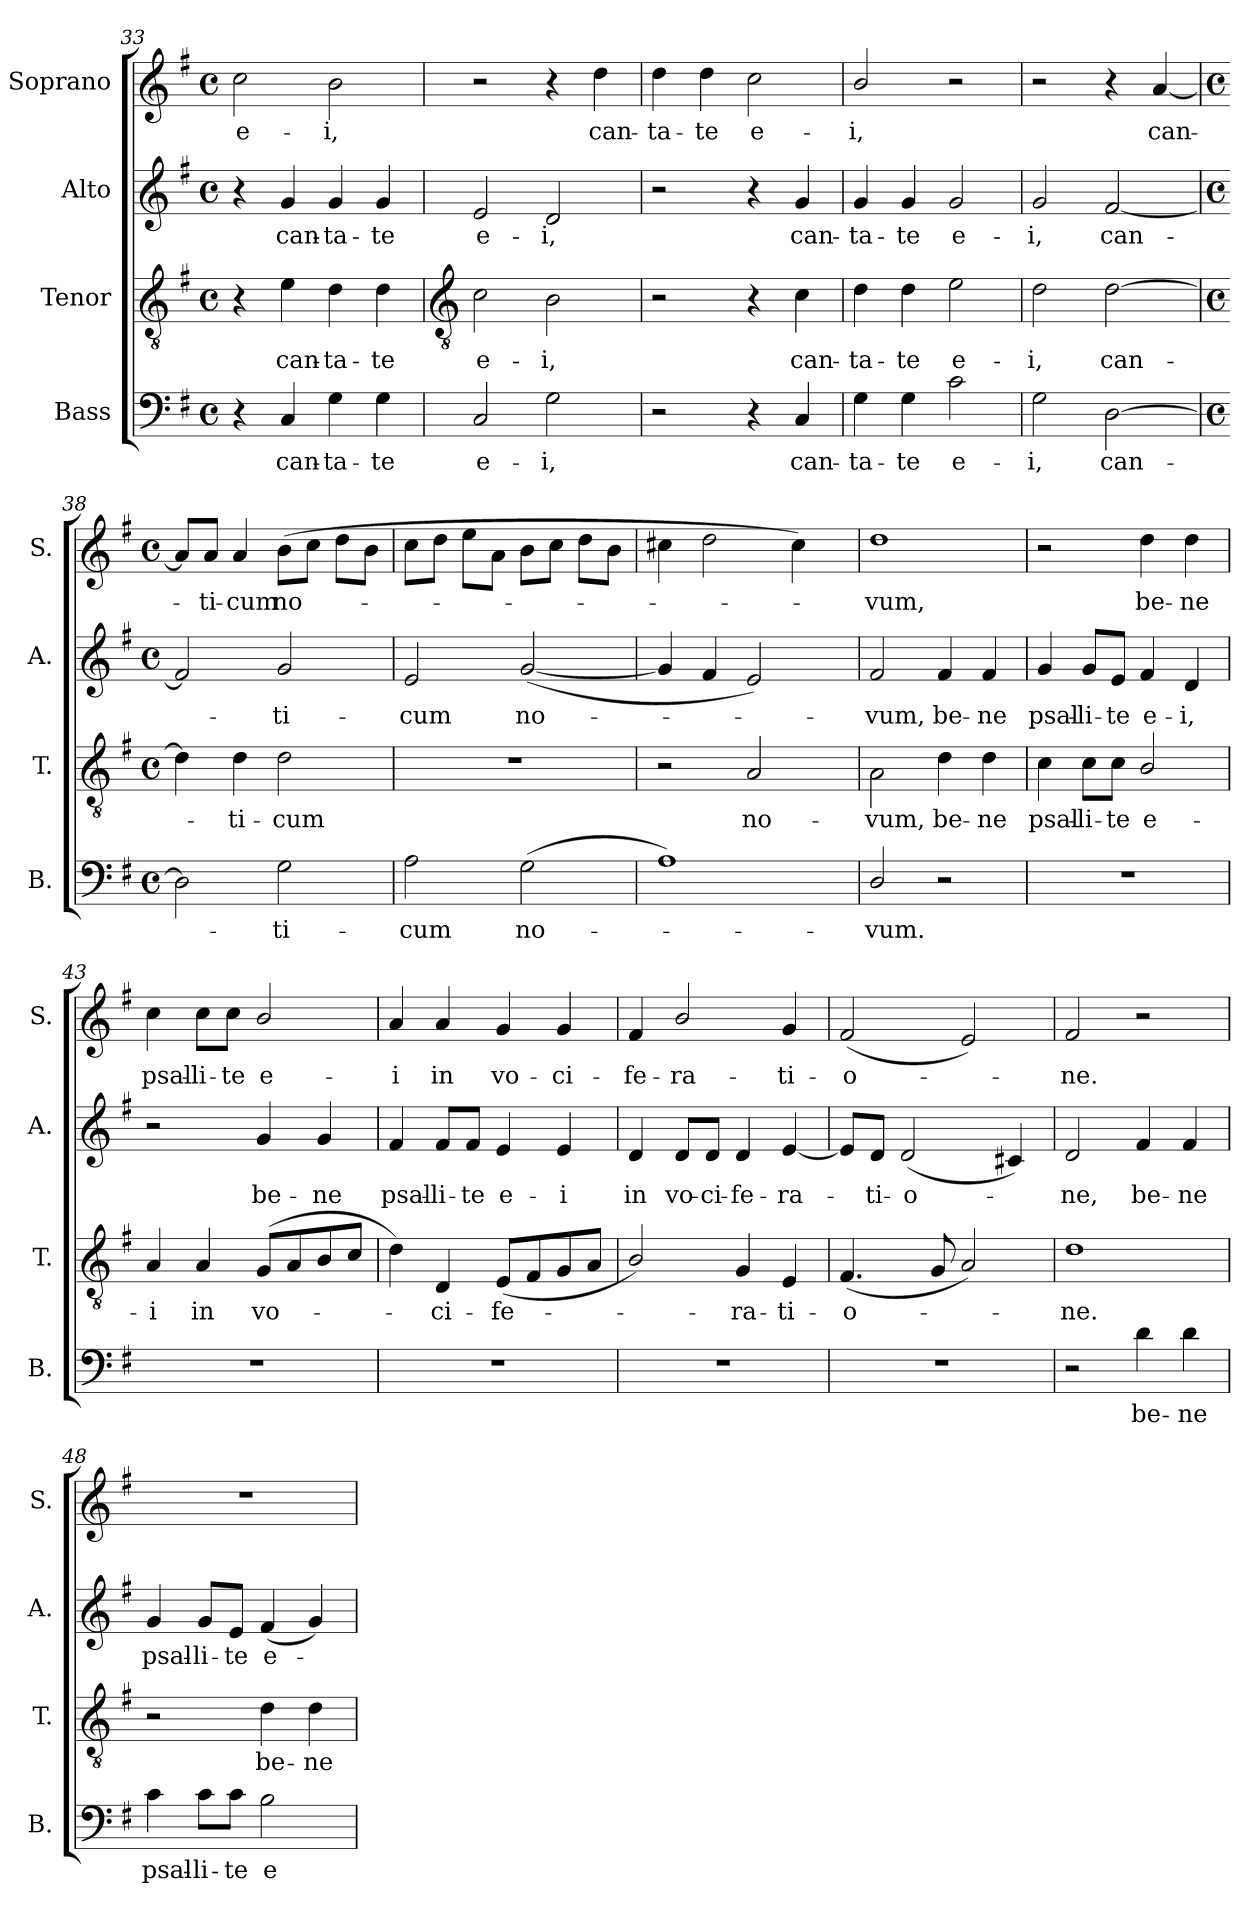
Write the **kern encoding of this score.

**kern	**text	**kern	**text	**kern	**text	**kern	**text
*part4	*part4	*part3	*part3	*part2	*part2	*part1	*part1
*staff4	*staff4	*staff3	*staff3	*staff2	*staff2	*staff1	*staff1
*I"Bass	*	*I"Tenor	*	*I"Alto	*	*I"Soprano	*
*I'B.	*	*I'T.	*	*I'A.	*	*I'S.	*
*clefF4	*	*clefGv2	*	*clefG2	*	*clefG2	*
*k[f#]	*	*k[f#]	*	*k[f#]	*	*k[f#]	*
*G:	*	*G:	*	*G:	*	*G:	*
*M4/4	*	*M4/4	*	*M4/4	*	*M4/4	*
*met(c)	*	*met(c)	*	*met(c)	*	*met(c)	*
=33	=33	=33	=33	=33	=33	=33	=33
!	!	!	!	!	!	!	!LO:LY:b
4r	.	4r	.	4r	.	2cc\	e-
!	!LO:LY:b	!	!LO:LY:b	!	!LO:LY:b	!	!
4C/	can-	4e\	can-	4g/	can-	.	.
!	!LO:LY:b	!	!LO:LY:b	!	!LO:LY:b	!	!LO:LY:b
4G\	-ta-	4d\	-ta-	4g/	-ta-	2b\	-i,
!	!LO:LY:b	!	!LO:LY:b	!	!LO:LY:b	!	!
4G\	-te	4d\	-te	4g/	-te	.	.
=34	=34	=34	=34	=34	=34	=34	=34
*	*	*clefGv2	*	*	*	*	*
!	!LO:LY:b	!	!LO:LY:b	!	!LO:LY:b	!	!
2C/	e-	2c\	e-	2e/	e-	2r	.
!	!LO:LY:b	!	!LO:LY:b	!	!LO:LY:b	!	!
2G\	-i,	2B\	-i,	2d/	-i,	4r	.
!	!	!	!	!	!	!	!LO:LY:b
.	.	.	.	.	.	4dd\	can-
=35	=35	=35	=35	=35	=35	=35	=35
!	!	!	!	!	!	!	!LO:LY:b
2r	.	2r	.	2r	.	4dd\	-ta-
!	!	!	!	!	!	!	!LO:LY:b
.	.	.	.	.	.	4dd\	-te
!	!	!	!	!	!	!	!LO:LY:b
4r	.	4r	.	4r	.	2cc\	e-
!	!LO:LY:b	!	!LO:LY:b	!	!LO:LY:b	!	!
4C/	can-	4c\	can-	4g/	can-	.	.
=36	=36	=36	=36	=36	=36	=36	=36
!	!LO:LY:b	!	!LO:LY:b	!	!LO:LY:b	!	!LO:LY:b
4G\	-ta-	4d\	-ta-	4g/	-ta-	2b/	-i,
!	!LO:LY:b	!	!LO:LY:b	!	!LO:LY:b	!	!
4G\	-te	4d\	-te	4g/	-te	.	.
!	!LO:LY:b	!	!LO:LY:b	!	!LO:LY:b	!	!
2c\	e-	2e\	e-	2g/	e-	2r	.
=37	=37	=37	=37	=37	=37	=37	=37
!	!LO:LY:b	!	!LO:LY:b	!	!LO:LY:b	!	!
2G\	-i,	2d\	-i,	2g/	-i,	2r	.
!	!LO:LY:b	!	!LO:LY:b	!	!LO:LY:b	!	!
[2D\	can-	[2d\	can-	[2f#/	can-	4r	.
!	!	!	!	!	!	!	!LO:LY:b
.	.	.	.	.	.	[4a/	can-
!!LO:PB:g=z
=38	=38	=38	=38	=38	=38	=38	=38
*M4/4	*	*M4/4	*	*M4/4	*	*M4/4	*
*met(c)	*	*met(c)	*	*met(c)	*	*met(c)	*
2D\]	.	4d\]	.	2f#/]	.	8a/L]	.
!	!	!	!	!	!	!	!LO:LY:b
.	.	.	.	.	.	8a/J	ti-
!	!	!	!LO:LY:b	!	!	!	!LO:LY:b
.	.	4d\	ti-	.	.	4a/	-cum
!	!LO:LY:b	!	!LO:LY:b	!	!LO:LY:b	!	!LO:LY:b
2G\	ti-	2d\	-cum	2g/	ti-	(>8b\L	no-
.	.	.	.	.	.	8cc\J	.
.	.	.	.	.	.	8dd\L	.
.	.	.	.	.	.	8b\J	.
=39	=39	=39	=39	=39	=39	=39	=39
!	!LO:LY:b	!	!	!	!LO:LY:b	!	!
2A\	-cum	1r	.	2e/	-cum	8cc\L	.
.	.	.	.	.	.	8dd\J	.
.	.	.	.	.	.	8ee\L	.
.	.	.	.	.	.	8a\J	.
!	!LO:LY:b	!	!	!	!LO:LY:b	!	!
(>2G\	no-	.	.	([2g/	no-	8b\L	.
.	.	.	.	.	.	8cc\J	.
.	.	.	.	.	.	8dd\L	.
.	.	.	.	.	.	8b\J	.
=40	=40	=40	=40	=40	=40	=40	=40
1A)	.	2r	.	4g/]	.	4cc#X\	.
.	.	.	.	4f#/	.	2dd\	.
!	!	!	!LO:LY:b	!	!	!	!
.	.	2A/	no-	2e/)	.	.	.
.	.	.	.	.	.	4cc#\)	.
=41	=41	=41	=41	=41	=41	=41	=41
!	!LO:LY:b	!	!LO:LY:b	!	!LO:LY:b	!	!LO:LY:b
2D/	vum.	2A\	-vum,	2f#/	vum,	1dd	vum,
!	!	!	!LO:LY:b	!	!LO:LY:b	!	!
2r	.	4d\	be-	4f#/	be-	.	.
!	!	!	!LO:LY:b	!	!LO:LY:b	!	!
.	.	4d\	-ne	4f#/	-ne	.	.
=42	=42	=42	=42	=42	=42	=42	=42
!	!	!	!LO:LY:b	!	!LO:LY:b	!	!
1r	.	4c\	psal-	4g/	psal-	2r	.
!	!	!	!LO:LY:b	!	!LO:LY:b	!	!
.	.	8c\L	-li-	8g/L	-li-	.	.
!	!	!	!LO:LY:b	!	!LO:LY:b	!	!
.	.	8c\J	-te	8e/J	-te	.	.
!	!	!	!LO:LY:b	!	!LO:LY:b	!	!LO:LY:b
.	.	2B/	e-	4f#/	e-	4dd\	be-
!	!	!	!	!	!LO:LY:b	!	!LO:LY:b
.	.	.	.	4d/	-i,	4dd\	-ne
=43	=43	=43	=43	=43	=43	=43	=43
!	!	!	!LO:LY:b	!	!	!	!LO:LY:b
1r	.	4A/	-i	2r	.	4cc\	psal-
!	!	!	!LO:LY:b	!	!	!	!LO:LY:b
.	.	4A/	in	.	.	8cc\L	-li-
!	!	!	!	!	!	!	!LO:LY:b
.	.	.	.	.	.	8cc\J	-te
!	!	!	!LO:LY:b	!	!LO:LY:b	!	!LO:LY:b
.	.	(8G/L	vo-	4g/	be-	2b/	e-
.	.	8A/	.	.	.	.	.
!	!	!	!	!	!LO:LY:b	!	!
.	.	8B/	.	4g/	-ne	.	.
.	.	8c/J	.	.	.	.	.
!!LO:LB:g=z
=44	=44	=44	=44	=44	=44	=44	=44
!	!	!	!	!	!LO:LY:b	!	!LO:LY:b
1r	.	4d\)	.	4f#/	psal-	4a/	-i
!	!	!	!LO:LY:b	!	!LO:LY:b	!	!LO:LY:b
.	.	4D/	ci-	8f#/L	-li-	4a/	in
!	!	!	!	!	!LO:LY:b	!	!
.	.	.	.	8f#/J	-te	.	.
!	!	!	!LO:LY:b	!	!LO:LY:b	!	!LO:LY:b
.	.	(8E/L	-fe-	4e/	e-	4g/	vo-
.	.	8F#/	.	.	.	.	.
!	!	!	!	!	!LO:LY:b	!	!LO:LY:b
.	.	8G/	.	4e/	-i	4g/	-ci-
.	.	8A/J	.	.	.	.	.
=45	=45	=45	=45	=45	=45	=45	=45
!	!	!	!	!	!LO:LY:b	!	!LO:LY:b
1r	.	2B/)	.	4d/	in	4f#/	-fe-
!	!	!	!	!	!LO:LY:b	!	!LO:LY:b
.	.	.	.	8d/L	vo-	2b/	-ra-
!	!	!	!	!	!LO:LY:b	!	!
.	.	.	.	8d/J	-ci-	.	.
!	!	!	!LO:LY:b	!	!LO:LY:b	!	!
.	.	4G/	ra-	4d/	-fe-	.	.
!	!	!	!LO:LY:b	!	!LO:LY:b	!	!LO:LY:b
.	.	4E/	-ti-	[4e/	-ra-	4g/	-ti-
=46	=46	=46	=46	=46	=46	=46	=46
!	!	!	!LO:LY:b	!	!	!	!LO:LY:b
1r	.	(4.F#/	-o-	8e/L]	.	(2f#/	-o-
!	!	!	!	!	!LO:LY:b	!	!
.	.	.	.	8d/J	ti-	.	.
!	!	!	!	!	!LO:LY:b	!	!
.	.	.	.	(2d/	-o-	.	.
.	.	8G/	.	.	.	.	.
.	.	2A/)	.	.	.	2e/)	.
.	.	.	.	4c#X/)	.	.	.
=47	=47	=47	=47	=47	=47	=47	=47
!	!	!	!LO:LY:b	!	!LO:LY:b	!	!LO:LY:b
2r	.	1d	ne.	2d/	ne,	2f#/	ne.
!	!LO:LY:b	!	!	!	!LO:LY:b	!	!
4d\	be-	.	.	4f#/	be-	2r	.
!	!LO:LY:b	!	!	!	!LO:LY:b	!	!
4d\	-ne	.	.	4f#/	-ne	.	.
=48	=48	=48	=48	=48	=48	=48	=48
!	!LO:LY:b	!	!	!	!LO:LY:b	!	!
4c\	psal-	2r	.	4g/	psal-	1r	.
!	!LO:LY:b	!	!	!	!LO:LY:b	!	!
8c\L	-li-	.	.	8g/L	-li-	.	.
!	!LO:LY:b	!	!	!	!LO:LY:b	!	!
8c\J	-te	.	.	8e/J	-te	.	.
!	!LO:LY:b	!	!LO:LY:b	!	!LO:LY:b	!	!
2B\	e-	4d\	be-	(4f#/	e-	.	.
!	!	!	!LO:LY:b	!	!	!	!
.	.	4d\	-ne	4g/)	.	.	.
=	=	=	=	=	=	=	=
*-	*-	*-	*-	*-	*-	*-	*-
